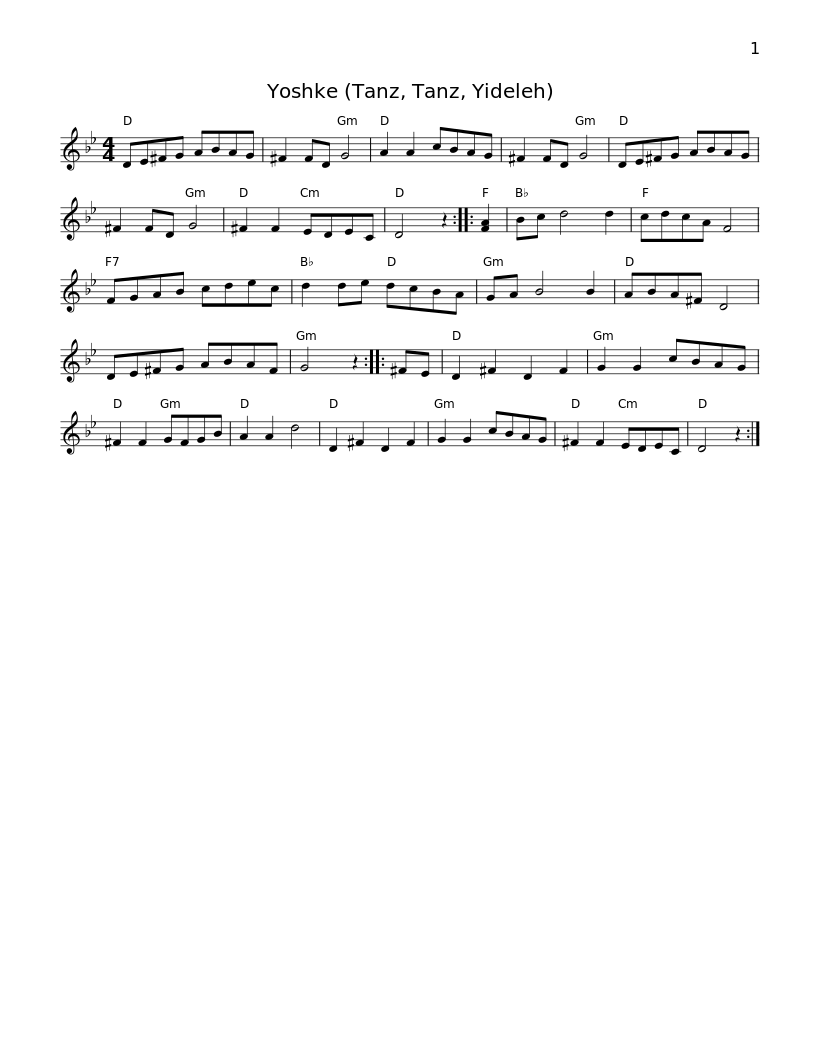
X:1
L:1/8
M:4/4
I:linebreak $
K:Gmin
V:1 treble
V:1
 DE^FG ABAG | ^F2 FD G4 | A2 A2 cBAG | ^F2 FD G4 | DE^FG ABAG | %5
 ^F2 FD G4 | ^F2 F2 EDEC |$ D4 z2 :: [FA]2 | Bc d4 d2 | %10
 cdcA F4 | FGAB cdec | d2 de dcBA | GA B4 B2 | ABA^F D4 |$ %15
 DE^FG ABAF | G4 z2 :: ^FE | D2 ^F2 D2 F2 | G2 G2 cBAG | %20
 ^F2 F2 GFGB | A2 A2 d4 | D2 ^F2 D2 F2 |$ G2 G2 cBAG | ^F2 F2 EDEC | %25
 D4 z2 :| %26
